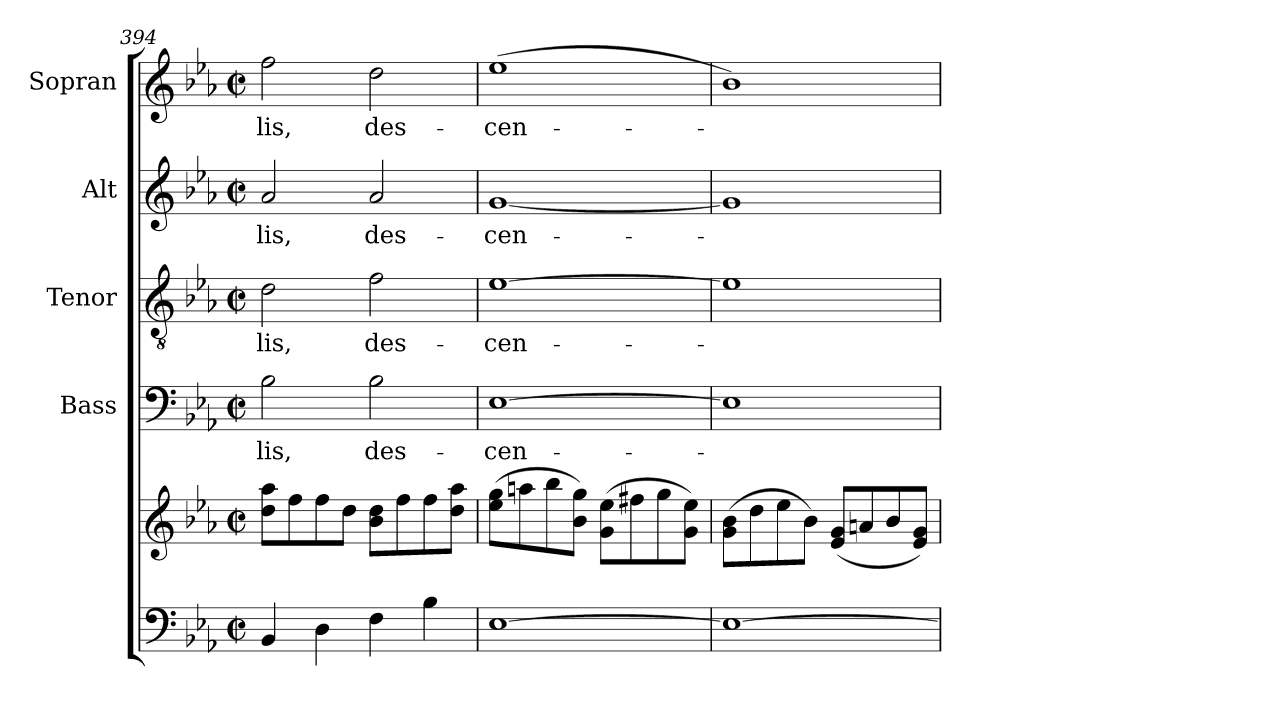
**kern	**kern	**kern	**text	**kern	**text	**kern	**text	**kern	**text
*part5	*part5	*part4	*part4	*part3	*part3	*part2	*part2	*part1	*part1
*staff6	*staff5	*staff4	*staff4	*staff3	*staff3	*staff2	*staff2	*staff1	*staff1
*	*	*I"Bass	*	*I"Tenor	*	*I"Alt	*	*I"Sopran	*
*	*	*I'B.	*	*I'T.	*	*I'A.	*	*I'S.	*
*clefF4	*clefG2	*clefF4	*	*clefGv2	*	*clefG2	*	*clefG2	*
*k[b-e-a-]	*k[b-e-a-]	*k[b-e-a-]	*	*k[b-e-a-]	*	*k[b-e-a-]	*	*k[b-e-a-]	*
*E-:	*E-:	*E-:	*	*E-:	*	*E-:	*	*E-:	*
*M2/2	*M2/2	*M2/2	*	*M2/2	*	*M2/2	*	*M2/2	*
*met(c|)	*met(c|)	*met(c|)	*	*met(c|)	*	*met(c|)	*	*met(c|)	*
=394	=394	=394	=394	=394	=394	=394	=394	=394	=394
!	!	!	!LO:LY:b	!	!LO:LY:b	!	!LO:LY:b	!	!LO:LY:b
4BB-/	8dd\ 8aa-\L	2B-\	-lis,	2d\	-lis,	2a-/	-lis,	2ff\	-lis,
.	8ff\	.	.	.	.	.	.	.	.
4D\	8ff\	.	.	.	.	.	.	.	.
.	8dd\J	.	.	.	.	.	.	.	.
!	!	!	!LO:LY:b	!	!LO:LY:b	!	!LO:LY:b	!	!LO:LY:b
4F\	8b-\ 8dd\L	2B-\	des-	2f\	des-	2a-/	des-	2dd\	des-
.	8ff\	.	.	.	.	.	.	.	.
4B-\	8ff\	.	.	.	.	.	.	.	.
.	8dd\ 8aa-\J	.	.	.	.	.	.	.	.
!!LO:LB:g=z
=395	=395	=395	=395	=395	=395	=395	=395	=395	=395
!	!	!	!LO:LY:b	!	!LO:LY:b	!	!LO:LY:b	!	!LO:LY:b
[1E-	(>8ee-\ 8gg\L	[1E-	-cen-	[1e-	-cen-	[1g	-cen-	(>1ee-	-cen-
.	8aan\	.	.	.	.	.	.	.	.
.	8bb-\	.	.	.	.	.	.	.	.
.	8b-\ 8gg\J)	.	.	.	.	.	.	.	.
.	(>8g\ 8ee-\L	.	.	.	.	.	.	.	.
.	8ff#X\	.	.	.	.	.	.	.	.
.	8gg\	.	.	.	.	.	.	.	.
.	8g\ 8ee-\J)	.	.	.	.	.	.	.	.
=396	=396	=396	=396	=396	=396	=396	=396	=396	=396
1E-_	(>8g\ 8b-\L	1E-]	.	1e-]	.	1g]	.	1b-)	.
.	8dd\	.	.	.	.	.	.	.	.
.	8ee-\	.	.	.	.	.	.	.	.
.	8b-\J)	.	.	.	.	.	.	.	.
.	(<8e-/ 8g/L	.	.	.	.	.	.	.	.
.	8an/	.	.	.	.	.	.	.	.
.	8b-/	.	.	.	.	.	.	.	.
.	8e-/ 8g/J)	.	.	.	.	.	.	.	.
=	=	=	=	=	=	=	=	=	=
*-	*-	*-	*-	*-	*-	*-	*-	*-	*-
